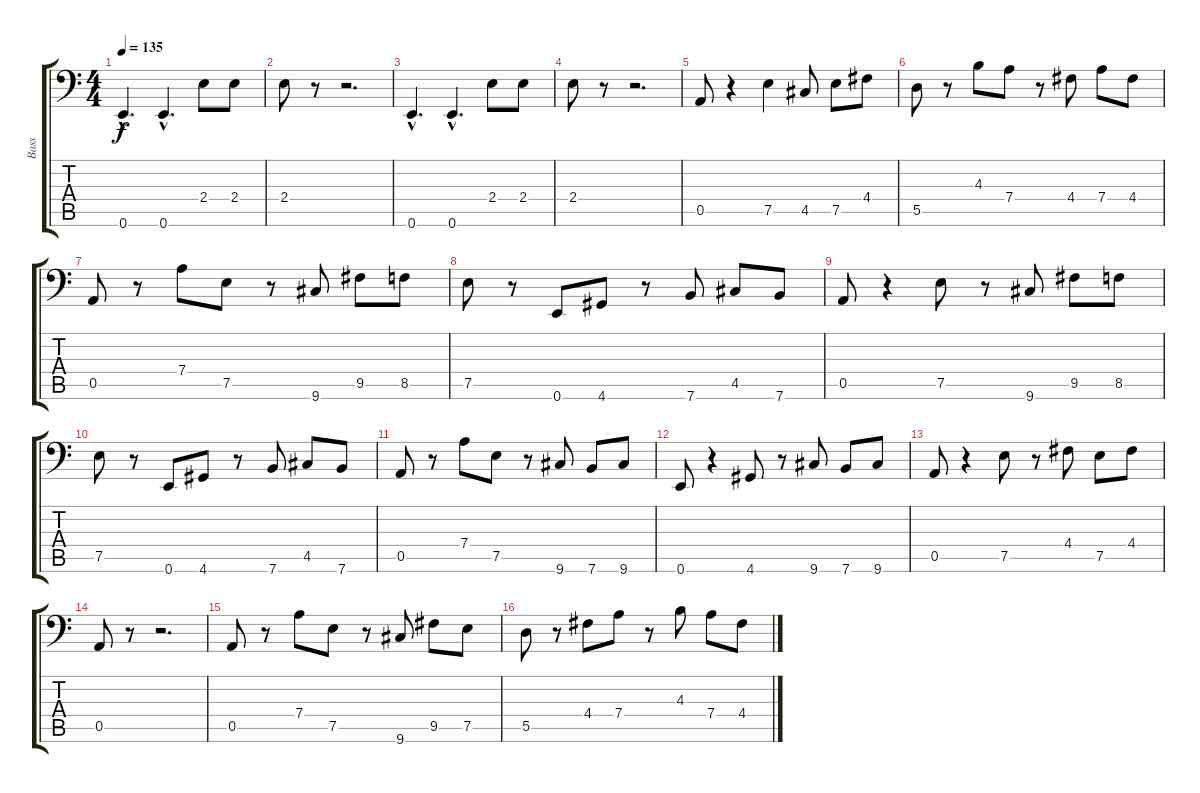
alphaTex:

\track ("Bass" "Bass") {instrument electricbassfinger}
\staff {score tabs}
\tuning (E3 B2 G2 D2 A1 E1) {hide}
\ts (4 4)
\tempo 135
\clef f4
\ks c
0.6{hac}.4{d dy f instrument electricbassfinger} 0.6{hac}.4{d} 2.4.8 2.4.8 |
2.4.8 r.8 r.2{d} |
0.6{hac}.4{d} 0.6{hac}.4{d} 2.4.8 2.4.8 |
2.4.8 r.8 r.2{d} |
0.5.8 r.4 7.5.4 4.5.8 7.5.8 4.4.8 |
5.5.8 r.8 4.3.8 7.4.8 r.8 4.4.8 7.4.8 4.4.8 |
0.5.8 r.8 7.4.8 7.5.8 r.8 9.6.8 9.5.8 8.5.8 |
7.5.8 r.8 0.6.8 4.6.8 r.8 7.6.8 4.5.8 7.6.8 |
0.5.8 r.4 7.5.8 r.8 9.6.8 9.5.8 8.5.8 |
7.5.8 r.8 0.6.8 4.6.8 r.8 7.6.8 4.5.8 7.6.8 |
0.5.8 r.8 7.4.8 7.5.8 r.8 9.6.8 7.6.8 9.6.8 |
0.6.8 r.4 4.6.8 r.8 9.6.8 7.6.8 9.6.8 |
0.5.8 r.4 7.5.8 r.8 4.4.8 7.5.8 4.4.8 |
0.5.8 r.8 r.2{d} |
0.5.8 r.8 7.4.8 7.5.8 r.8 9.6.8 9.5.8 7.5.8 |
5.5.8 r.8 4.4.8 7.4.8 r.8 4.3.8 7.4.8 4.4.8
